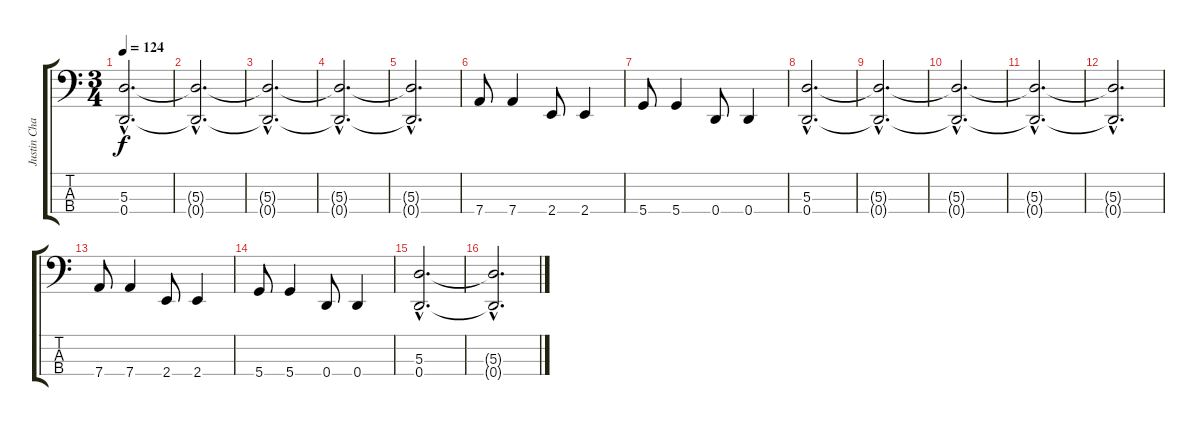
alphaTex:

\track ("Justin Chancellor" "Justin Cha") {instrument electricbasspick}
\staff {score tabs}
\tuning (G2 D2 A1 D1) {hide}
\ts (3 4)
\tempo 124
\clef f4
\ks c
(5.3{hac t} 0.4{hac t}).2{d dy f} |
(5.3{hac t} 0.4{hac t}).2{d} |
(5.3{hac t} 0.4{hac t}).2{d} |
(5.3{hac t} 0.4{hac t}).2{d} |
(5.3{hac t} 0.4{hac t}).2{d} |
7.4.8 7.4.4 2.4.8 2.4.4 |
5.4.8 5.4.4 0.4.8 0.4.4 |
(5.3{hac} 0.4{hac}).2{d} |
(5.3{hac t} 0.4{hac t}).2{d} |
(5.3{hac t} 0.4{hac t}).2{d} |
(5.3{hac t} 0.4{hac t}).2{d} |
(5.3{hac t} 0.4{hac t}).2{d} |
7.4.8 7.4.4 2.4.8 2.4.4 |
5.4.8 5.4.4 0.4.8 0.4.4 |
(5.3{hac} 0.4{hac}).2{d} |
(5.3{hac t} 0.4{hac t}).2{d}
